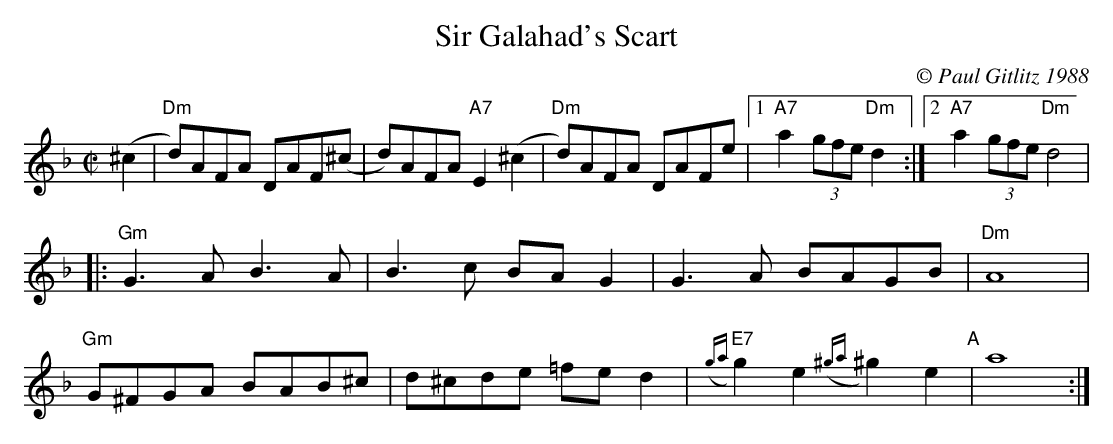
X:1
T:Sir Galahad's Scart
M:C|
L:1/8
C:© Paul Gitlitz 1988
K:Dm
(^c2|"Dm"d)AFA DAF(^c|d)AFA"A7"E2 (^c2|"Dm"d)AFA DAFe|1"A7"a2(3gfe "Dm"d2:|2"A7"a2(3gfe "Dm"d4|!
|:"Gm"G3A B3A |B3c BA G2 |G3A BAGB|"Dm"A8|!
"Gm"G^FGA BAB^c|d^cde =fed2|({ga}"E7"g2)e2 ({^ga}^g2)e2"A"|a8:|]
